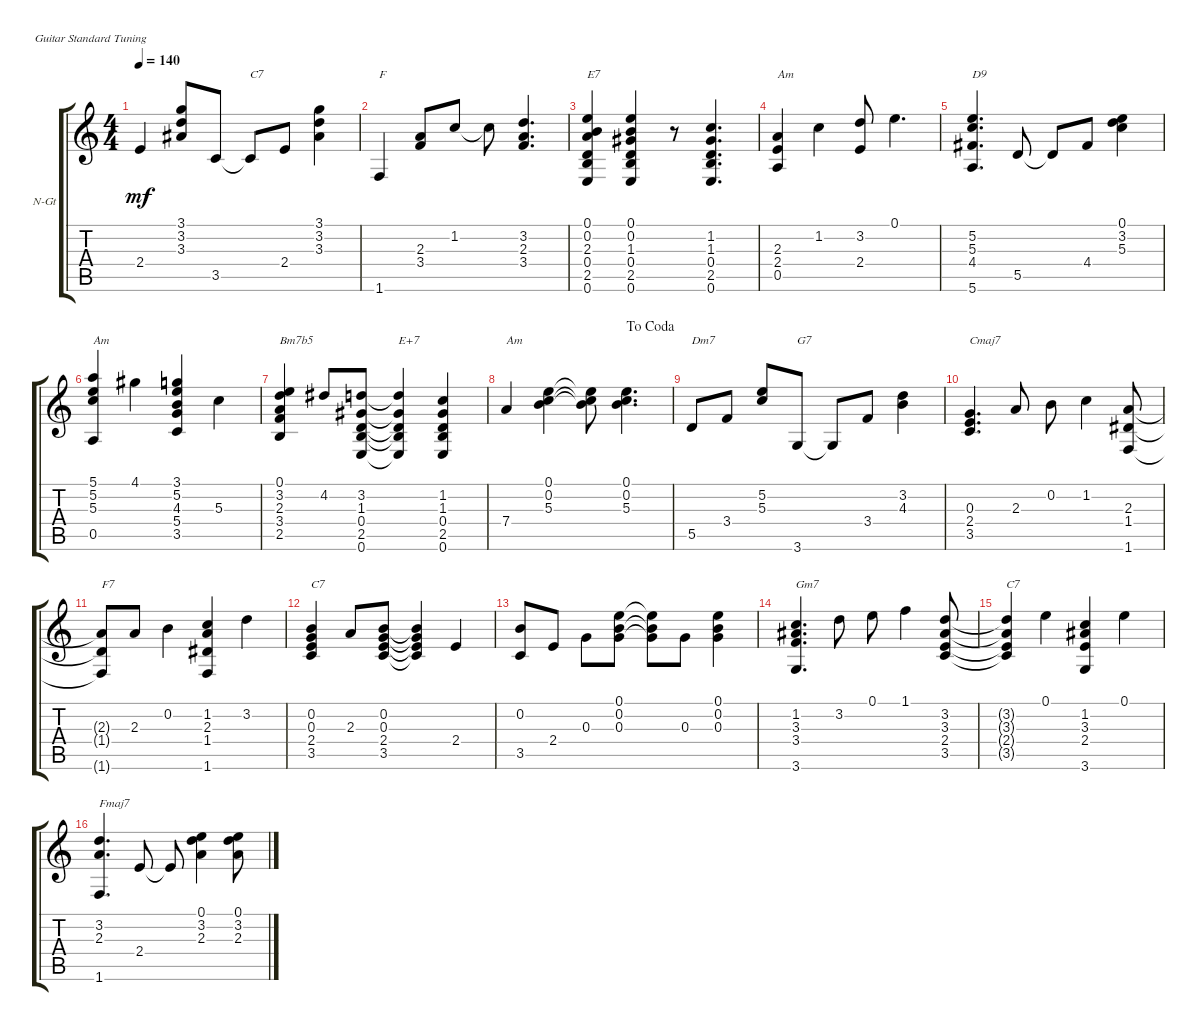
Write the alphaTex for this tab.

\defaultSystemsLayout 4
\bracketExtendMode groupsimilarinstruments
\firstSystemTrackNameOrientation horizontal
\otherSystemsTrackNameOrientation horizontal
\track ("Nylon Guitar" "N-Gt") {instrument acousticguitarsteel}
\staff {score tabs}
\tuning (E4 B3 G3 D3 A2 E2)
\ts (4 4)
\tempo 140
\clef g2
\ks aminor
2.4.4{dy mf} (3.1 3.2 3.3).8 3.5.8 3.5{t}.8{txt "C7"} 2.4.8 (3.1 3.2 3.3).4 |
1.6.4{txt "F"} (2.3 3.4).8 1.2.8 1.2{t}.8 (3.2 2.3 3.4).4{d} |
(0.1 0.2 2.3 0.4 2.5 0.6).4{txt "E7"} (0.6 2.5 0.4 1.3 0.2 0.1).4 r.8 (1.2 1.3 0.4 2.5 0.6).4{d} |
(2.3 2.4 0.5).4{txt "Am"} 1.2.4 (3.2 2.4).8 0.1.4{d} |
(5.2 5.3 4.4 5.6).4{d txt "D9"} 5.5.8 5.5{t}.8 4.4.8 (0.1 3.2 5.3).4 |
(5.1 5.2 5.3 0.5).4{txt "Am"} 4.1.4 (3.1 5.2 4.3 5.4 3.5).4 5.3.4 |
(0.1 3.2 2.3 3.4 2.5).4{txt "Bm7b5"} 4.2.8 (3.2 1.3 0.4 2.5 0.6).8 (0.6{t} 2.5{t} 0.4{t} 1.3{t} 3.2{t}).4{txt "E+7"} (1.2 1.3 0.4 2.5 0.6).4 |
\jump dacoda
7.4.4{txt "Am"} (0.1 0.2 5.3).4 (5.3{t} 0.2{t} 0.1{t}).8 (0.1 0.2 5.3).4{d} |
5.5.8{txt "Dm7"} 3.4.8 (5.2 5.3).8 3.6.8{txt "G7"} 3.6{t}.8 3.4.8 (3.2 4.3).4 |
(0.3 2.4 3.5).4{d txt "Cmaj7"} 2.3.8 0.2.8 1.2.4 (2.3 1.4 1.6).8 |
(1.6{t} 1.4{t} 2.3{t}).8{txt "F7"} 2.3.8 0.2.4 (1.2 2.3 1.4 1.6).4 3.2.4 |
(0.2 0.3 2.4 3.5).4{txt "C7"} 2.3.8 (0.2 0.3 2.4 3.5).8 (3.5{t} 2.4{t} 0.3{t} 0.2{t}).4 2.4.4 |
(0.2 3.5).8 2.4.8 0.3.8 (0.1 0.2 0.3).8 (0.3{t} 0.2{t} 0.1{t}).8 0.3.8 (0.3 0.2 0.1).4 |
(1.2 3.3 3.4 3.6).4{d txt "Gm7"} 3.2.8 0.1.8 1.1.4 (3.2 3.3 2.4 3.5).8 |
(3.5{t} 2.4{t} 3.3{t} 3.2{t}).4{txt "C7"} 0.1.4 (1.2 3.3 2.4 3.6).4 0.1.4 |
(3.2 2.3 1.6).4{d txt "Fmaj7"} 2.4.8 2.4{t}.8 (0.1 3.2 2.3).4 (2.3 3.2 0.1).8
